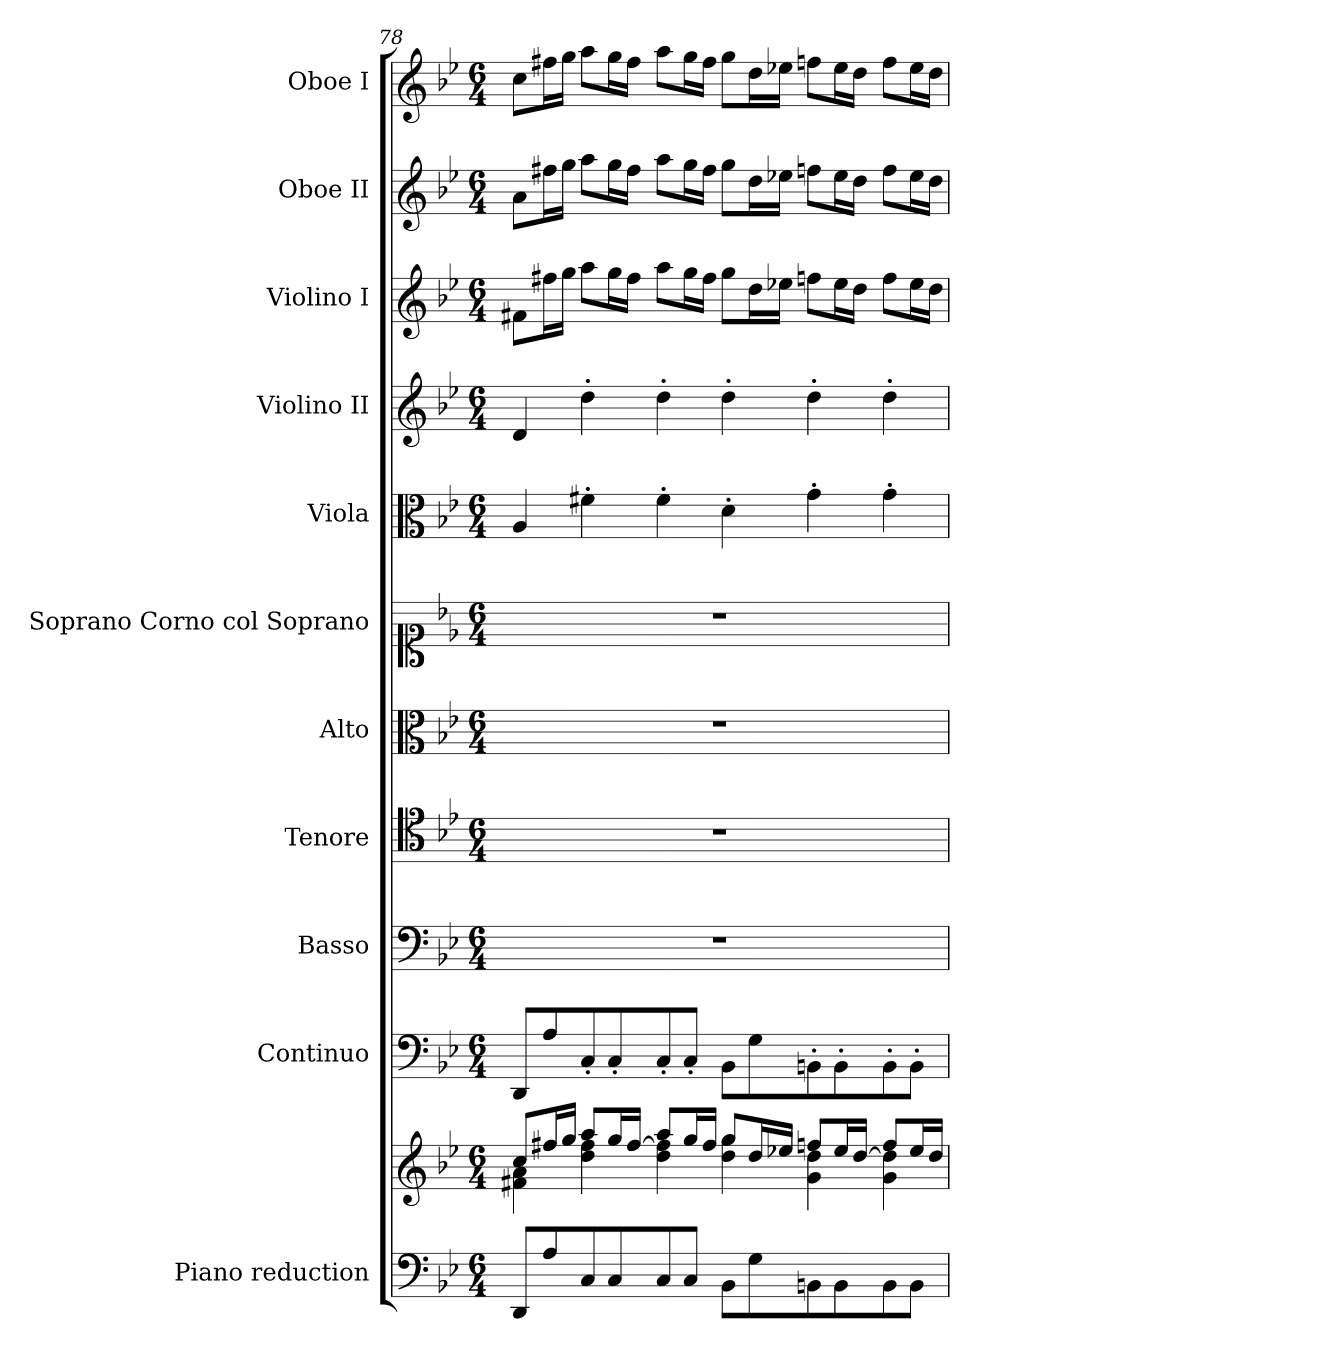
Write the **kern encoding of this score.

**kern	**kern	**kern	**kern	**kern	**kern	**kern	**kern	**kern	**kern	**kern	**kern
*part11	*part11	*part10	*part9	*part8	*part7	*part6	*part5	*part4	*part3	*part2	*part1
*staff12	*staff11	*staff10	*staff9	*staff8	*staff7	*staff6	*staff5	*staff4	*staff3	*staff2	*staff1
*I"Piano reduction	*	*I"Continuo	*I"Basso	*I"Tenore	*I"Alto	*I"Soprano Corno col Soprano	*I"Viola	*I"Violino II	*I"Violino I	*I"Oboe II	*I"Oboe I
*I'Pno	*	*	*	*	*	*	*I'Vla	*I'Vln	*I'Vln	*I'Ob	*I'Ob
*clefF4	*clefG2	*clefF4	*clefF4	*clefC4	*clefC3	*clefC1	*clefC3	*clefG2	*clefG2	*clefG2	*clefG2
*k[b-e-]	*k[b-e-]	*k[b-e-]	*k[b-e-]	*k[b-e-]	*k[b-e-]	*k[b-e-]	*k[b-e-]	*k[b-e-]	*k[b-e-]	*k[b-e-]	*k[b-e-]
*M6/4	*M6/4	*M6/4	*M6/4	*M6/4	*M6/4	*M6/4	*M6/4	*M6/4	*M6/4	*M6/4	*M6/4
=78	=78	=78	=78	=78	=78	=78	=78	=78	=78	=78	=78
*	*^	*	*	*	*	*	*	*	*	*	*
8DD/L	8cc/L	4f#X\ 4a\	8DD/L	1.r	1.r	1.r	1.r	4A/	4d/	8f#X\L	8a\L	8cc\L
8A/	16ff#X/L	.	8A/	.	.	.	.	.	.	16ff#X\L	16ff#X\L	16ff#X\L
.	16gg/JJ	.	.	.	.	.	.	.	.	16gg\JJ	16gg\JJ	16gg\JJ
8C/	8aa/L	4dd\ 4ff#\	8C'/	.	.	.	.	4f#X'\	4dd'\	8aa\L	8aa\L	8aa\L
8C/	16gg/L	.	8C'/	.	.	.	.	.	.	16gg\L	16gg\L	16gg\L
.	[<16ff#/JJ	.	.	.	.	.	.	.	.	16ff#\JJ	16ff#\JJ	16ff#\JJ
8C/	8aa/L	4dd\ 4ff#\]	8C'/	.	.	.	.	4f#'\	4dd'\	8aa\L	8aa\L	8aa\L
8C/J	16gg/L	.	8C'/J	.	.	.	.	.	.	16gg\L	16gg\L	16gg\L
.	16ff#/JJ	.	.	.	.	.	.	.	.	16ff#\JJ	16ff#\JJ	16ff#\JJ
8BB-\L	8gg/L	4dd\ 4gg\	8BB-\L	.	.	.	.	4d'\	4dd'\	8gg\L	8gg\L	8gg\L
8G\	16dd/L	.	8G\	.	.	.	.	.	.	16dd\L	16dd\L	16dd\L
.	16ee-X/JJ	.	.	.	.	.	.	.	.	16ee-X\JJ	16ee-X\JJ	16ee-X\JJ
8BBn\	8ffn/L	4g\ 4dd\	8BBn'\	.	.	.	.	4g'\	4dd'\	8ffn\L	8ffn\L	8ffn\L
8BB\	16ee-/L	.	8BB'\	.	.	.	.	.	.	16ee-\L	16ee-\L	16ee-\L
.	[<16dd/JJ	.	.	.	.	.	.	.	.	16dd\JJ	16dd\JJ	16dd\JJ
8BB\	8ff/L	4g\ 4dd\]	8BB'\	.	.	.	.	4g'\	4dd'\	8ff\L	8ff\L	8ff\L
8BB\J	16ee-/L	.	8BB'\J	.	.	.	.	.	.	16ee-\L	16ee-\L	16ee-\L
.	16dd/JJ	.	.	.	.	.	.	.	.	16dd\JJ	16dd\JJ	16dd\JJ
*	*v	*v	*	*	*	*	*	*	*	*	*	*
=	=	=	=	=	=	=	=	=	=	=	=
*-	*-	*-	*-	*-	*-	*-	*-	*-	*-	*-	*-
